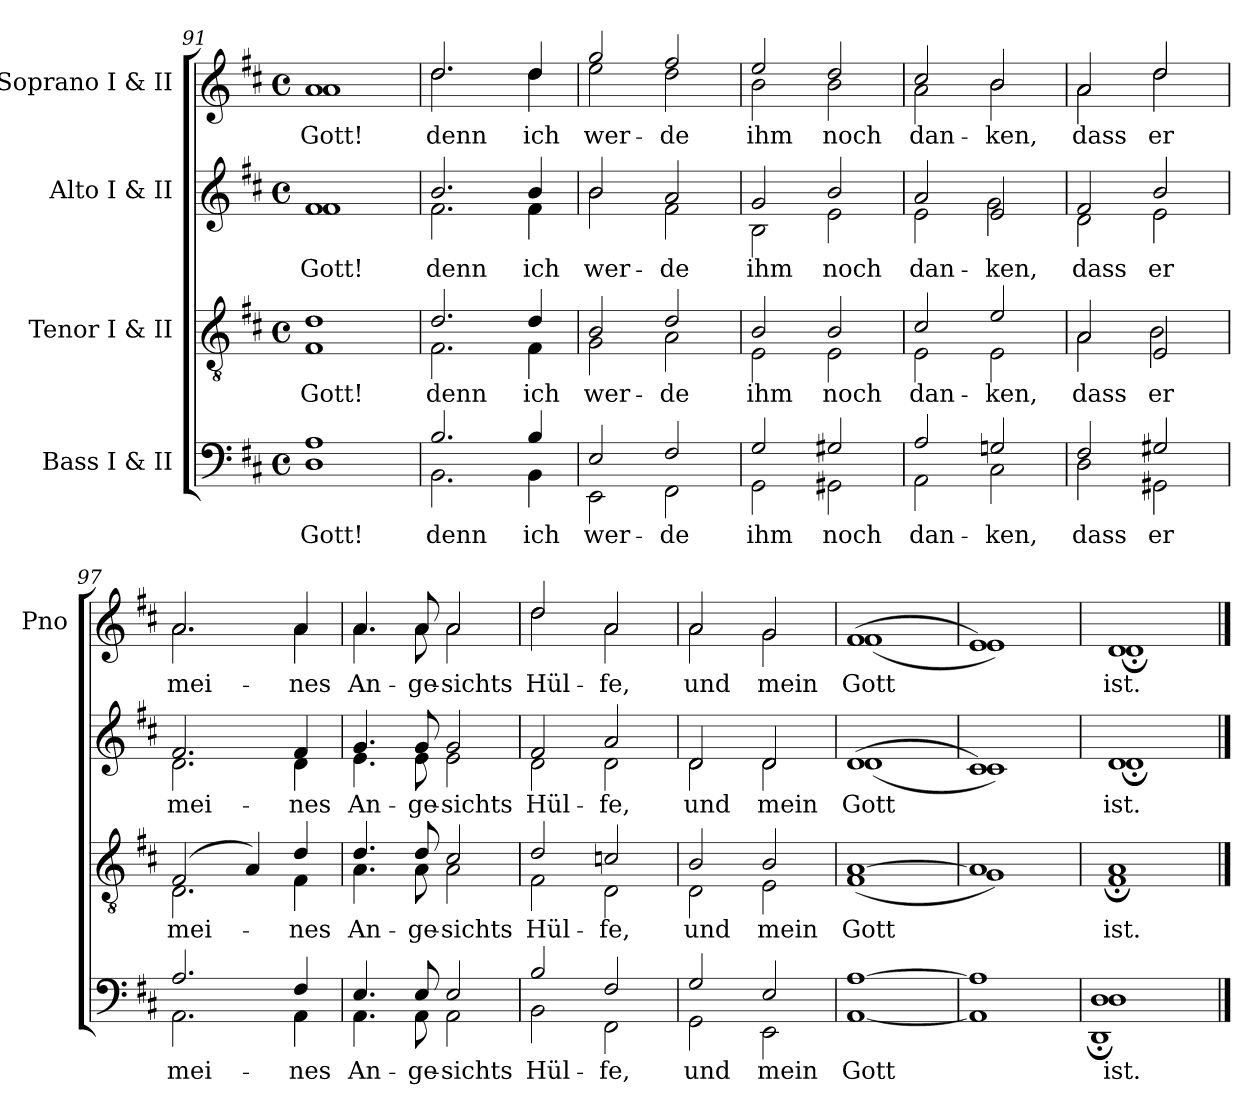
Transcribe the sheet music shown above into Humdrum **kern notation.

**kern	**text	**kern	**text	**kern	**text	**kern	**text
*part4	*part4	*part3	*part3	*part2	*part2	*part1	*part1
*staff4	*staff4	*staff3	*staff3	*staff2	*staff2	*staff1	*staff1
*I"Bass I & II	*	*I"Tenor I & II	*	*I"Alto I & II	*	*I"Soprano I & II	*
*	*	*	*	*	*	*I'Pno	*
*clefF4	*	*clefGv2	*	*clefG2	*	*clefG2	*
*k[f#c#]	*	*k[f#c#]	*	*k[f#c#]	*	*k[f#c#]	*
*D:	*	*D:	*	*D:	*	*D:	*
*M4/4	*	*M4/4	*	*M4/4	*	*M4/4	*
*met(c)	*	*met(c)	*	*met(c)	*	*met(c)	*
=91	=91	=91	=91	=91	=91	=91	=91
*^	*	*^	*	*^	*	*^	*
1A	1D	Gott!	1d	1F#	Gott!	1f#	1f#	Gott!	1a	1a	Gott!
=92	=92	=92	=92	=92	=92	=92	=92	=92	=92	=92	=92
2.B/	2.BB\	denn	2.d/	2.F#\	denn	2.b/	2.f#\	denn	2.dd/	2.dd\	denn
4B/	4BB\	ich	4d/	4F#\	ich	4b/	4f#\	ich	4dd/	4dd\	ich
=93	=93	=93	=93	=93	=93	=93	=93	=93	=93	=93	=93
2E/	2EE\	wer-	2B/	2G\	wer-	2b/	2b\	wer-	2gg/	2ee\	wer-
2F#/	2FF#\	-de	2d/	2A\	-de	2a/	2f#\	-de	2ff#/	2dd\	-de
=94	=94	=94	=94	=94	=94	=94	=94	=94	=94	=94	=94
2G/	2GG\	ihm	2B/	2E\	ihm	2g/	2B\	ihm	2ee/	2b\	ihm
2G#X/	2GG#X\	noch	2B/	2E\	noch	2b/	2e\	noch	2dd/	2b\	noch
=95	=95	=95	=95	=95	=95	=95	=95	=95	=95	=95	=95
2A/	2AA\	dan-	2c#/	2E\	dan-	2a/	2e\	dan-	2cc#/	2a\	dan-
2Gn/	2C#\	-ken,	2e/	2E\	-ken,	2e/	2g\	-ken,	2b/	2b\	-ken,
!!LO:LB:g=z	!!
=96	=96	=96	=96	=96	=96	=96	=96	=96	=96	=96	=96
2F#/	2D\	dass	2A/	2A\	dass	2f#/	2d\	dass	2a/	2a\	dass
2G#X/	2GG#X\	er	2E/	2B\	er	2b/	2e\	er	2dd/	2dd\	er
=97	=97	=97	=97	=97	=97	=97	=97	=97	=97	=97	=97
2.A/	2.AA\	mei-	(2F#/	2.D\	mei-	2.f#/	2.d\	mei-	2.a/	2.a\	mei-
.	.	.	4A/)	.	.	.	.	.	.	.	.
4F#/	4AA\	-nes	4d/	4F#\	-nes	4f#/	4d\	-nes	4a/	4a\	-nes
=98	=98	=98	=98	=98	=98	=98	=98	=98	=98	=98	=98
4.E/	4.AA\	An-	4.d/	4.A\	An-	4.g/	4.e\	An-	4.a/	4.a\	An-
8E/	8AA\	-ge-	8d/	8A\	-ge-	8g/	8e\	-ge-	8a/	8a\	-ge-
2E/	2AA\	-sichts	2c#/	2A\	-sichts	2g/	2e\	-sichts	2a/	2a\	-sichts
=99	=99	=99	=99	=99	=99	=99	=99	=99	=99	=99	=99
2B/	2BB\	Hül-	2d/	2F#\	Hül-	2f#/	2d\	Hül-	2dd/	2dd\	Hül-
2F#/	2FF#\	-fe,	2cn/	2D\	-fe,	2a/	2d\	-fe,	2a/	2a\	-fe,
=100	=100	=100	=100	=100	=100	=100	=100	=100	=100	=100	=100
2G/	2GG\	und	2B/	2D\	und	2d/	2d\	und	2a/	2a\	und
2E/	2EE\	mein	2B/	2E\	mein	2d/	2d\	mein	2g/	2g\	mein
=101	=101	=101	=101	=101	=101	=101	=101	=101	=101	=101	=101
[>1A	[<1AA	Gott	[>1A	(1F#	Gott	(1d	(1d	Gott	(1f#	(1f#	Gott
=102	=102	=102	=102	=102	=102	=102	=102	=102	=102	=102	=102
1A]	1AA]	.	1A]	1G)	.	1c#)	1c#)	.	1e)	1e)	.
=103	=103	=103	=103	=103	=103	=103	=103	=103	=103	=103	=103
1D	1DD;< 1D;<	ist.	1A	1F#;<	ist.	1d	1d;<	ist.	1d	1d;<	ist.
*v	*v	*	*	*	*	*v	*v	*	*v	*v	*
*	*	*v	*v	*	*	*	*	*
==	==	==	==	==	==	==	==
*-	*-	*-	*-	*-	*-	*-	*-
